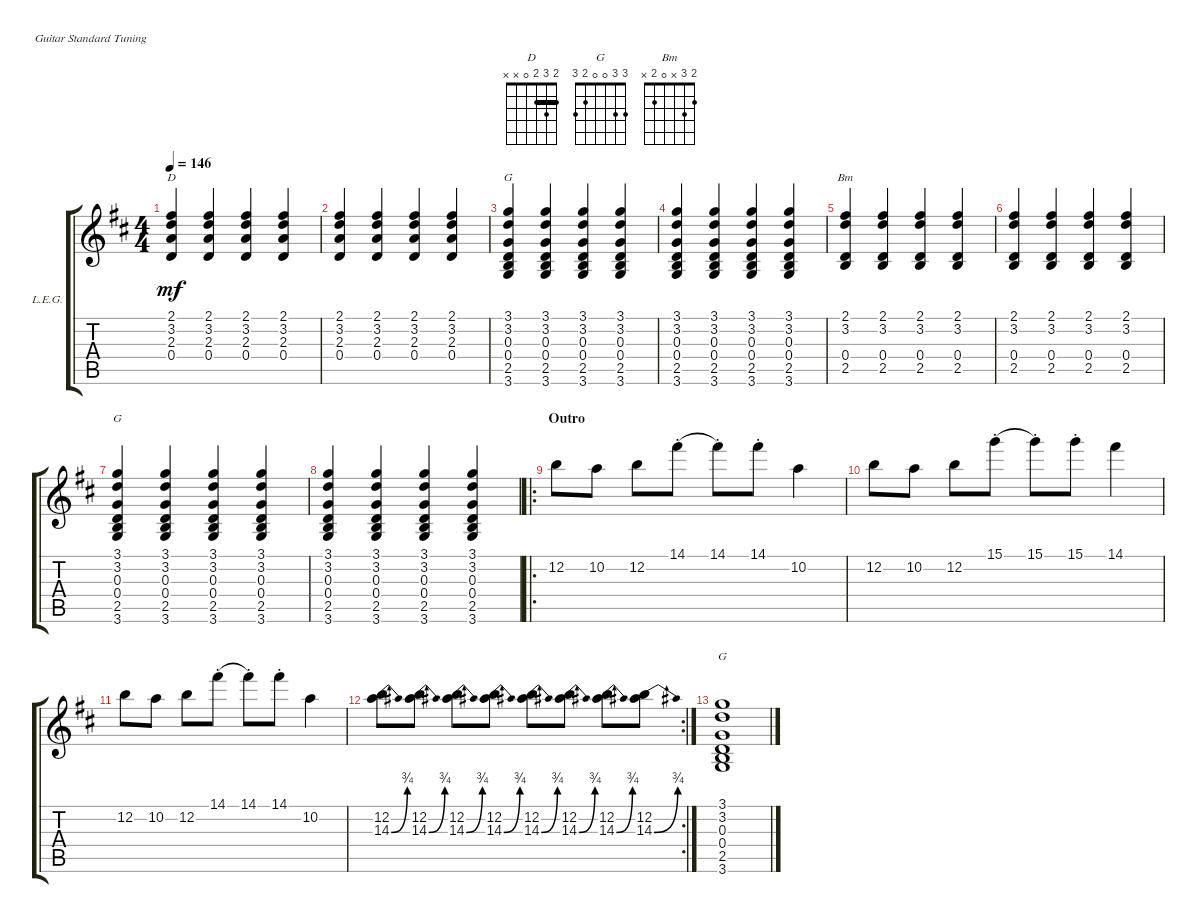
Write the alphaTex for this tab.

\defaultSystemsLayout 4
\bracketExtendMode groupsimilarinstruments
\firstSystemTrackNameOrientation horizontal
\otherSystemsTrackNameOrientation horizontal
\track ("Lead Electric Guitar" "L.E.G.") {multiBarRest instrument distortionguitar}
\staff {score tabs}
\tuning (E4 B3 G3 D3 A2 E2)
\chord ("D" 2 3 2 0 x x) {barre 2}
\chord ("G" 3 3 0 0 2 3)
\chord ("Bm" 2 3 x 0 2 x)
\ts (4 4)
\tempo 146
\clef g2
\ks d
(0.4 2.3 3.2 2.1).4{ch "D" dy mf} (0.4 2.3 3.2 2.1).4 (0.4 2.3 3.2 2.1).4 (0.4 2.3 3.2 2.1).4 |
(0.4 2.3 3.2 2.1).4 (0.4 2.3 3.2 2.1).4 (0.4 2.3 3.2 2.1).4 (0.4 2.3 3.2 2.1).4 |
(3.1 3.2 0.3 0.4 2.5 3.6).4{ch "G"} (3.1 3.2 0.4 0.3 2.5 3.6).4 (3.1 3.2 0.3 0.4 2.5 3.6).4 (3.1 3.2 0.4 0.3 2.5 3.6).4 |
(3.1 3.2 0.3 0.4 2.5 3.6).4 (3.1 3.2 0.4 0.3 2.5 3.6).4 (3.1 3.2 0.3 0.4 2.5 3.6).4 (3.1 3.2 0.4 0.3 2.5 3.6).4 |
(2.5 0.4 3.2 2.1).4{ch "Bm"} (2.5 0.4 3.2 2.1).4 (2.5 0.4 3.2 2.1).4 (2.5 0.4 3.2 2.1).4 |
(2.5 0.4 3.2 2.1).4 (2.5 0.4 3.2 2.1).4 (2.5 0.4 3.2 2.1).4 (2.5 0.4 3.2 2.1).4 |
(3.1 3.2 0.3 0.4 2.5 3.6).4{ch "G"} (3.1 3.2 0.4 0.3 2.5 3.6).4 (3.1 3.2 0.3 0.4 2.5 3.6).4 (3.1 3.2 0.4 0.3 2.5 3.6).4 |
(3.1 3.2 0.3 0.4 2.5 3.6).4 (3.1 3.2 0.4 0.3 2.5 3.6).4 (3.1 3.2 0.3 0.4 2.5 3.6).4 (3.1 3.2 0.4 0.3 2.5 3.6).4 |
\ro
\section ("" "Outro")
12.2.8 10.2.8 12.2.8 14.1{st}.8{legatoorigin} 14.1{st}.8 14.1{st}.8 10.2.4 |
12.2.8 10.2.8 12.2.8 15.1{st}.8{legatoorigin} 15.1{st}.8 15.1{st}.8 14.1.4 |
12.2.8 10.2.8 12.2.8 14.1{st}.8{legatoorigin} 14.1{st}.8 14.1{st}.8 10.2.4 |
\rc 2
(12.2 14.3{be (bend 0 0 15.6 3)}).8 (12.2 14.3{be (bend 0 0 15.6 3)}).8 (12.2 14.3{be (bend 0 0 15 3)}).8 (12.2 14.3{be (bend 0 0 15 3)}).8 (12.2 14.3{be (bend 0 0 15 3)}).8 (12.2 14.3{be (bend 0 0 16.2 3)}).8 (12.2 14.3{be (bend 0 0 15.6 3)}).8 (12.2 14.3{be (bend 0 0 17.4 3)}).8 |
(3.1 3.2 0.3 0.4 2.5 3.6).1{ch "G"}
